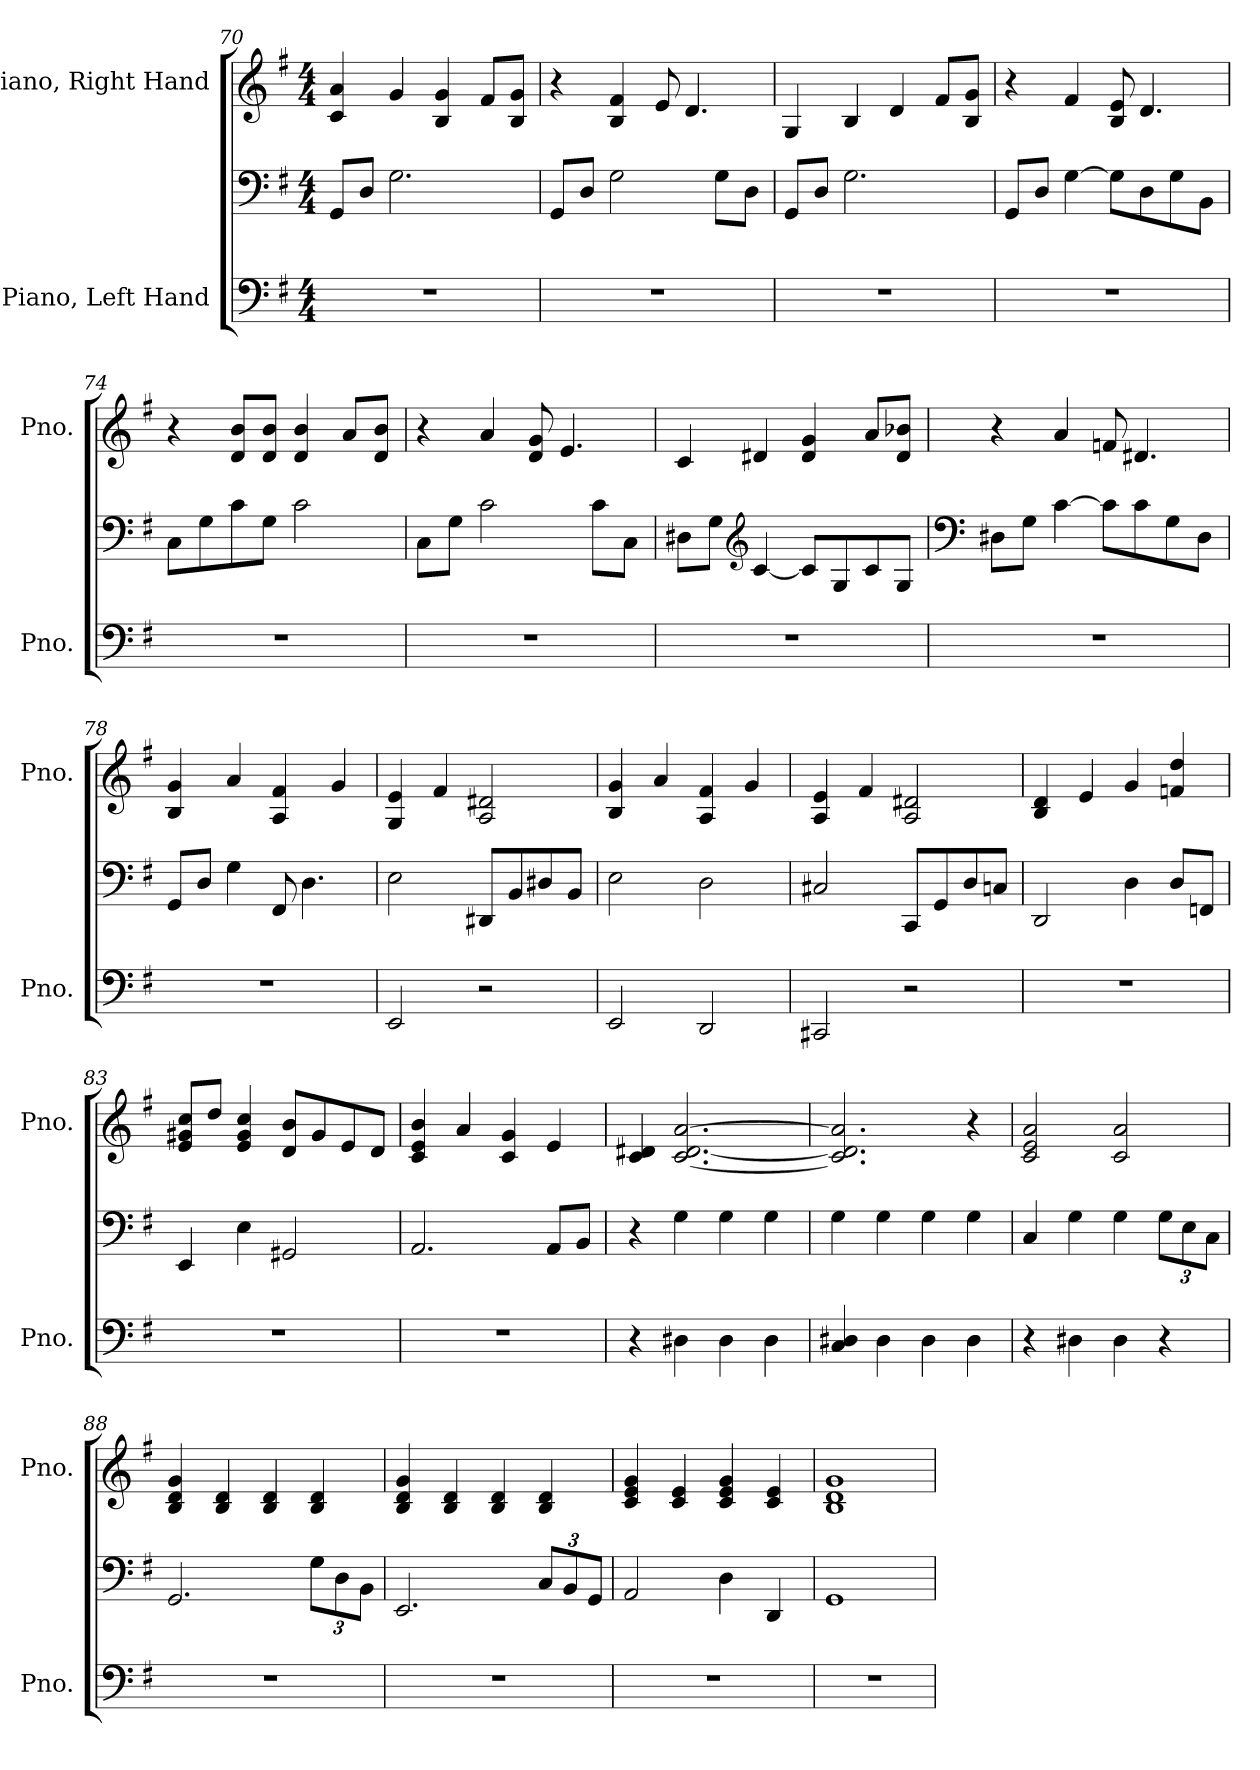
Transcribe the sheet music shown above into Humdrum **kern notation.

**kern	**kern	**kern
*part2	*part2	*part1
*staff3	*staff2	*staff1
*I"Piano, Left Hand	*	*I"Piano, Right Hand
*I'Pno.	*	*I'Pno.
*clefF4	*clefF4	*clefG2
*k[f#]	*k[f#]	*k[f#]
*M4/4	*M4/4	*M4/4
=70	=70	=70
1r	8GG/L	4c/ 4a/
.	8D/J	.
.	2.G\	4g/
.	.	4B/ 4g/
.	.	8f#/L
.	.	8B/ 8g/J
!!LO:LB:g=z
=71	=71	=71
1r	8GG/L	4r
.	8D/J	.
.	2G\	4B/ 4f#/
.	.	8e/
.	.	4.d/
.	8G\L	.
.	8D\J	.
=72	=72	=72
1r	8GG/L	4G/
.	8D/J	.
.	2.G\	4B/
.	.	4d/
.	.	8f#/L
.	.	8B/ 8g/J
=73	=73	=73
1r	8GG/L	4r
.	8D/J	.
.	[4G\	4f#/
.	8G\L]	8B/ 8e/
.	8D\	4.d/
.	8G\	.
.	8BB\J	.
=74	=74	=74
1r	8C\L	4r
.	8G\	.
.	8c\	8d/ 8b/L
.	8G\J	8d/ 8b/J
.	2c\	4d/ 4b/
.	.	8a/L
.	.	8d/ 8b/J
=75	=75	=75
1r	8C\L	4r
.	8G\J	.
.	2c\	4a/
.	.	8d/ 8g/
.	.	4.e/
.	8c\L	.
.	8C\J	.
!!LO:LB:g=z
=76	=76	=76
1r	8D#X\L	4c/
.	8G\J	.
*	*clefG2	*
.	[4c/	4d#X/
.	8c/L]	4d#/ 4g/
.	8G/	.
.	8c/	8a/L
.	8G/J	8d#/ 8b-X/J
=77	=77	=77
*	*clefF4	*
1r	8D#X\L	4r
.	8G\J	.
.	[4c\	4a/
.	8c\L]	8fn/
.	8c\	4.d#X/
.	8G\	.
.	8D#\J	.
=78	=78	=78
1r	8GG/L	4B/ 4g/
.	8D/J	.
.	4G\	4a/
.	8FF#/	4A/ 4f#/
.	4.D\	.
.	.	4g/
=79	=79	=79
2EE/	2E\	4G/ 4e/
.	.	4f#/
2r	8DD#X/L	2A/ 2d#X/
.	8BB/	.
.	8D#X/	.
.	8BB/J	.
!!LO:PB:g=z
=80	=80	=80
2EE/	2E\	4B/ 4g/
.	.	4a/
2DD/	2D\	4A/ 4f#/
.	.	4g/
=81	=81	=81
2CC#X/	2C#X/	4A/ 4e/
.	.	4f#/
2r	8CC/L	2A/ 2d#X/
.	8GG/	.
.	8D/	.
.	8Cn/J	.
=82	=82	=82
1r	2DD/	4B/ 4d/
.	.	4e/
.	4D\	4g/
.	8D/L	4fn/ 4dd/
.	8FFn/J	.
=83	=83	=83
1r	4EE/	8e/ 8g#X/ 8cc/L
.	.	8dd/J
.	4E\	4e/ 4g#/ 4cc/
.	2GG#X/	8d/ 8b/L
.	.	8g#/
.	.	8e/
.	.	8d/J
=84	=84	=84
1r	2.AA/	4c/ 4e/ 4b/
.	.	4a/
.	.	4c/ 4g/
.	8AA/L	4e/
.	8BB/J	.
=85	=85	=85
4r	4r	4c/ 4d#X/
4D#X\	4G\	[2.c/ [2.d#/ [2.a/
4D#\	4G\	.
4D#\	4G\	.
!!LO:LB:g=z
=86	=86	=86
4C/ 4D#X/	4G\	2.c/] 2.d#/] 2.a/]
4D#\	4G\	.
4D#\	4G\	.
4D#\	4G\	4r
=87	=87	=87
4r	4C/	2c/ 2e/ 2a/
4D#X\	4G\	.
4D#\	4G\	2c/ 2a/
*	*Xbrackettup	*
4r	12G\L	.
.	12E\	.
.	12C\J	.
=88	=88	=88
1r	2.GG/	4B/ 4d/ 4g/
.	.	4B/ 4d/
.	.	4B/ 4d/
.	12G\L	4B/ 4d/
.	12D\	.
.	12BB\J	.
=89	=89	=89
1r	2.EE/	4B/ 4d/ 4g/
.	.	4B/ 4d/
.	.	4B/ 4d/
.	12C/L	4B/ 4d/
.	12BB/	.
.	12GG/J	.
=90	=90	=90
1r	2AA/	4c/ 4e/ 4g/
.	.	4c/ 4e/
.	4D\	4c/ 4e/ 4g/
.	4DD/	4c/ 4e/
=91	=91	=91
1r	1GG	1B 1d 1g
=	=	=
*-	*-	*-
